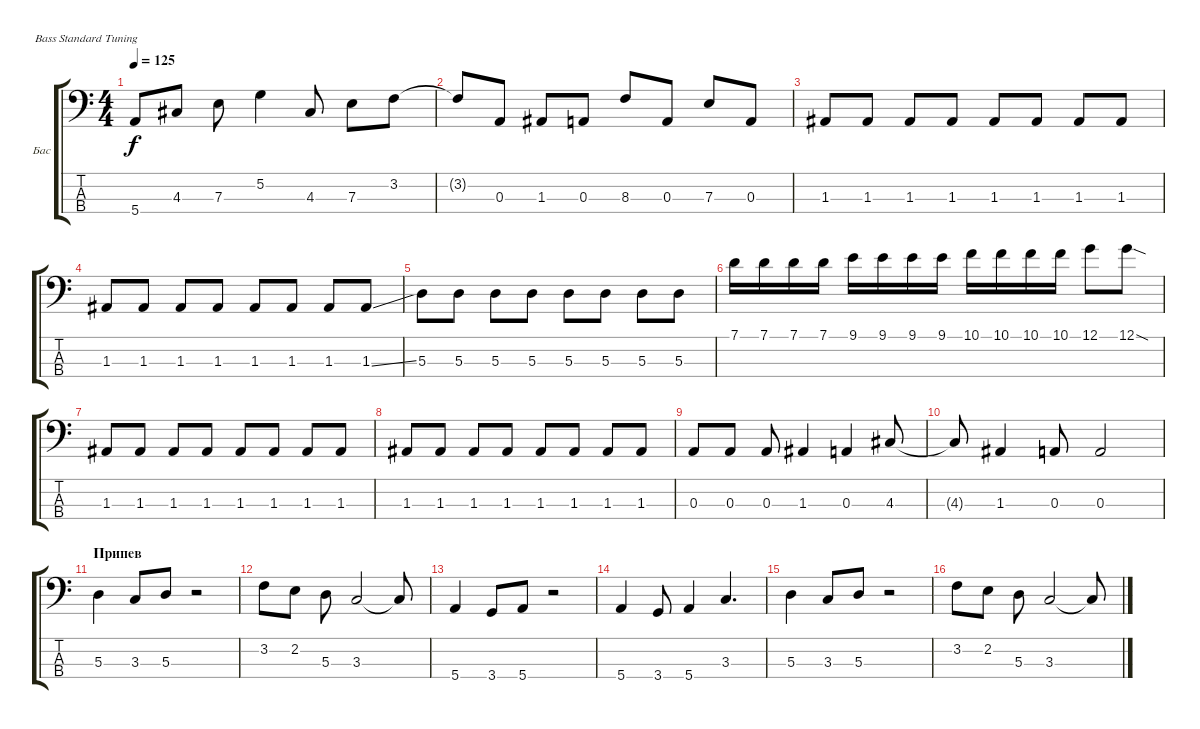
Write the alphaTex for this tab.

\bracketExtendMode groupsimilarinstruments
\firstSystemTrackNameOrientation horizontal
\otherSystemsTrackNameOrientation horizontal
\track ("Виталий Дубинин" "Бас") {instrument electricbassfinger}
\staff {score tabs}
\tuning (G2 D2 A1 E1)
\ts (4 4)
\tempo 125
\clef f4
\ks c
5.4.8{dy f} 4.3.8 7.3.8 5.2.4 4.3.8 7.3.8 3.2.8 |
3.2{t}.8 0.3.8 1.3.8 0.3.8 8.3.8 0.3.8 7.3.8 0.3.8 |
1.3.8 1.3.8 1.3.8 1.3.8 1.3.8 1.3.8 1.3.8 1.3.8 |
1.3.8 1.3.8 1.3.8 1.3.8 1.3.8 1.3.8 1.3.8 1.3{ss}.8 |
5.3.8 5.3.8 5.3.8 5.3.8 5.3.8 5.3.8 5.3.8 5.3.8 |
7.1.16 7.1.16 7.1.16 7.1.16 9.1.16 9.1.16 9.1.16 9.1.16 10.1.16 10.1.16 10.1.16 10.1.16 12.1.8 12.1{sod}.8 |
1.3.8 1.3.8 1.3.8 1.3.8 1.3.8 1.3.8 1.3.8 1.3.8 |
1.3.8 1.3.8 1.3.8 1.3.8 1.3.8 1.3.8 1.3.8 1.3.8 |
0.3.8 0.3.8 0.3.8 1.3.4 0.3.4 4.3.8 |
4.3{t}.8 1.3.4 0.3.8 0.3.2 |
\section ("" "Припев")
5.3.4 3.3.8 5.3.8 r.2 |
3.2.8 2.2.8 5.3.8 3.3.2 3.3{t}.8 |
5.4.4 3.4.8 5.4.8 r.2 |
5.4.4 3.4.8 5.4.4 3.3.4{d} |
5.3.4 3.3.8 5.3.8 r.2 |
3.2.8 2.2.8 5.3.8 3.3.2 3.3{t}.8
